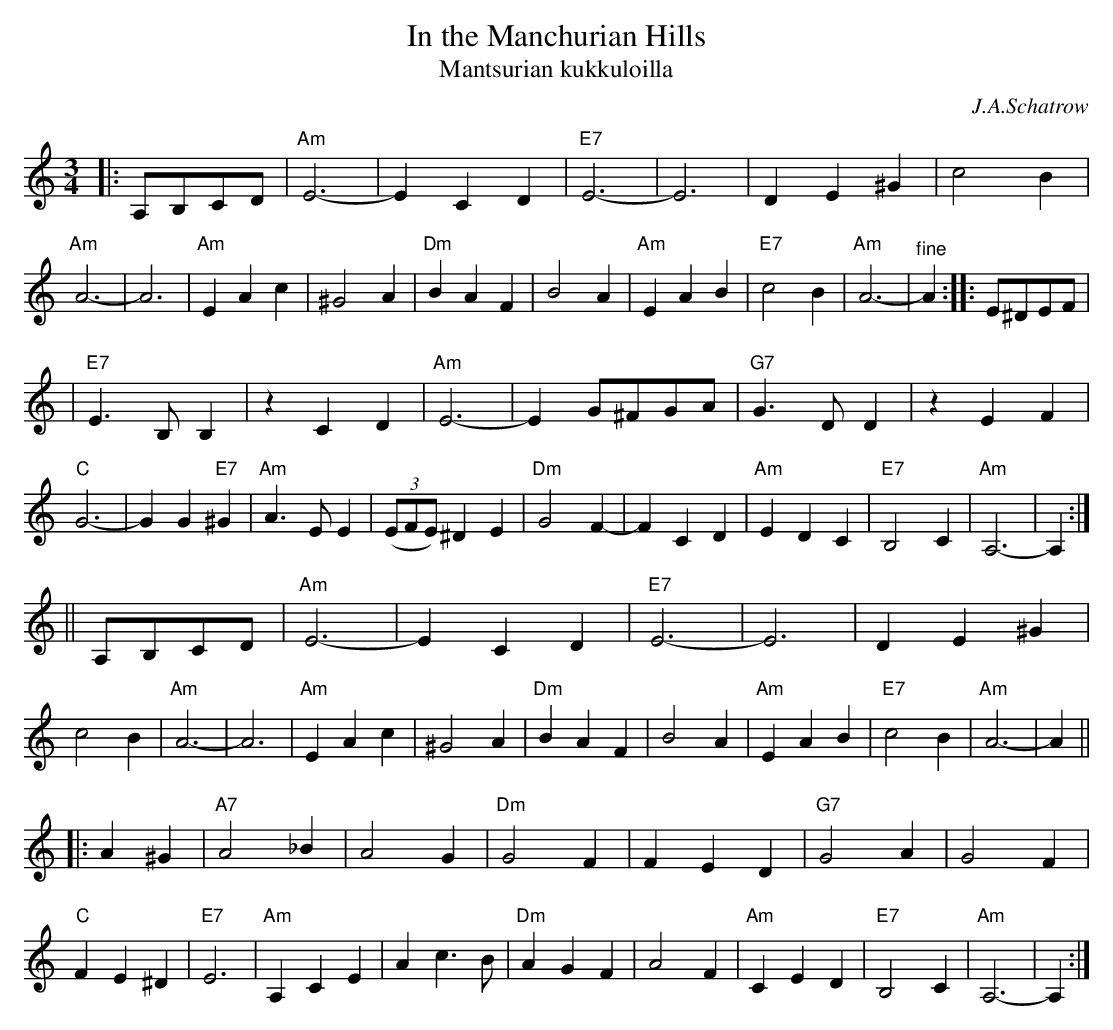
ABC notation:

X:1
T: In the Manchurian Hills
T: Mantsurian kukkuloilla
C: J.A.Schatrow
M: 3/4
L: 1/4
K: Am
|:A,/B,/C/D/ \
| "Am"E3- | ECD | "E7"E3- | E3 | DE^G | c2B | "Am"A3- | A3 \
| "Am"EAc | ^G2A | "Dm"BAF | B2A | "Am"EAB | "E7"c2B | "Am"A3- | "^fine"A :: E/^D/E/F/ |
| "E7"E>B,B, |zCD | "Am"E3- | E G/^F/G/A/ | "G7"G>DD | zEF | "C"G3- | GG"E7"^G \
| "Am"A>EE | ((3E/F/E/) ^DE | "Dm"G2F- | FCD | "Am"EDC | "E7"B,2C | "Am"A,3- |  A, :|
|| A,/B,/C/D/ \
| "Am"E3- | ECD | "E7"E3- | E3 | DE^G | c2B | "Am"A3- | A3 \
| "Am"EAc | ^G2A | "Dm"BAF | B2A | "Am"EAB | "E7"c2B | "Am"A3- | A ||
|: A^G \
| "A7"A2_B | A2G | "Dm"G2F | FED | "G7"G2A | G2F | "C"FE^D | "E7"E3 \
| "Am"A,CE | Ac>B | "Dm"AGF | A2F | "Am"CED | "E7"B,2C | "Am"A,3- | A, :|
